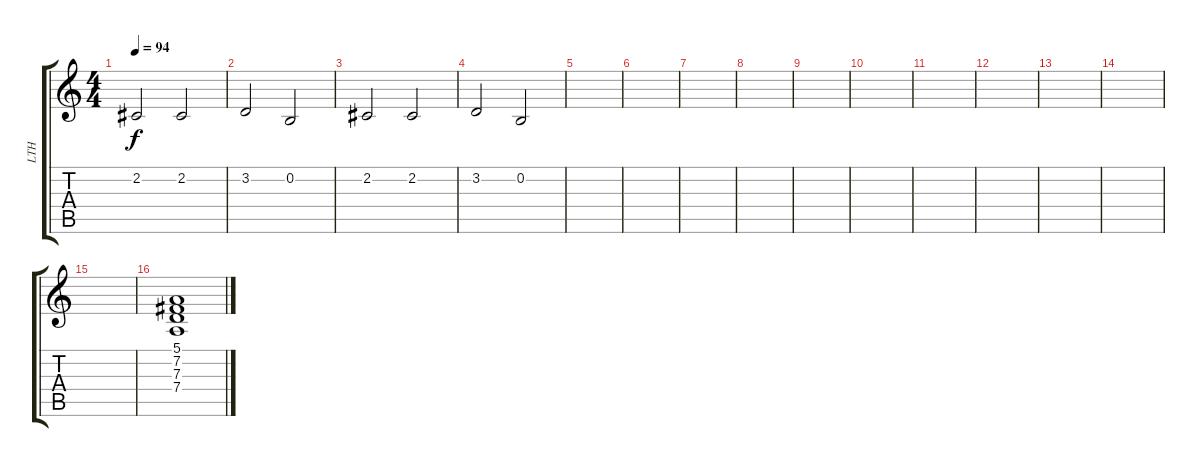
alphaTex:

\track ("LTH" "LTH") {instrument lead2sawtooth}
\staff {score tabs}
\tuning (E4 B3 G3 D3 A2 E2) {hide}
\ts (4 4)
\tempo 94
\clef g2
\ks c
2.2.2{dy f} 2.2.2 |
3.2.2 0.2.2 |
2.2.2 2.2.2 |
3.2.2 0.2.2 |
|
|
|
|
|
|
|
|
|
|
|
(5.1 7.2 7.3 7.4).1{volume 6 instrument synthstrings1}
